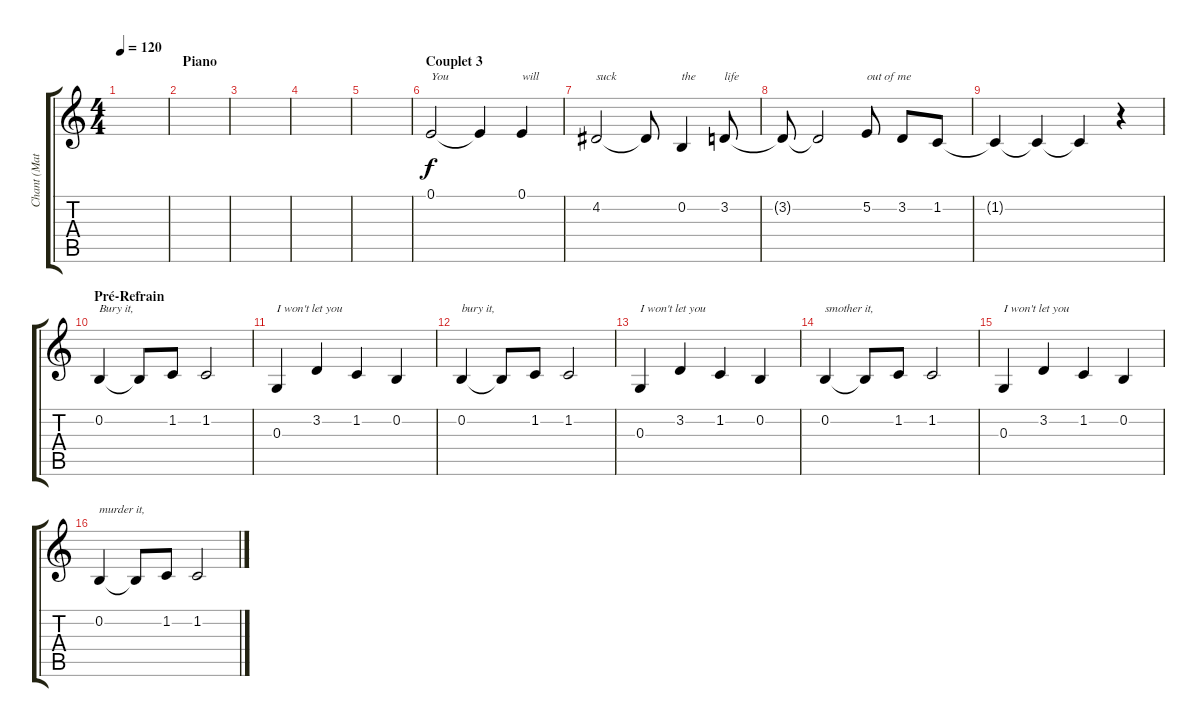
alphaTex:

\track ("Chant (Matthew Bellamy)" "Chant (Mat") {instrument brasssection}
\staff {score tabs}
\tuning (E4 B3 G3 D3 A2 E2) {hide}
\ts (4 4)
\tempo 120
\clef g2
\ks c
|
\section ("" "Piano")
|
|
|
|
\section ("" "Couplet 3")
0.1.2{txt "You"} 0.1{t}.4 0.1.4{txt "will"} |
4.2.2{txt "suck"} 4.2{t}.8 0.2.4{txt "the"} 3.2.8{txt "life"} |
3.2{t}.8 3.2{t}.2 5.2.8{txt "out of me"} 3.2.8 1.2.8 |
1.2{t}.4 1.2{t}.4 1.2{t}.4 r.4 |
\section ("" "Pré-Refrain")
0.2.4{txt "Bury it,"} 0.2{t}.8 1.2.8 1.2.2 |
0.3.4{txt "I won't let you "} 3.2.4 1.2.4 0.2.4 |
0.2.4{txt "bury it,"} 0.2{t}.8 1.2.8 1.2.2 |
0.3.4{txt "I won't let you"} 3.2.4 1.2.4 0.2.4 |
0.2.4{txt "smother it,"} 0.2{t}.8 1.2.8 1.2.2 |
0.3.4{txt "I won't let you"} 3.2.4 1.2.4 0.2.4 |
0.2.4{txt "murder it,"} 0.2{t}.8 1.2.8 1.2.2
